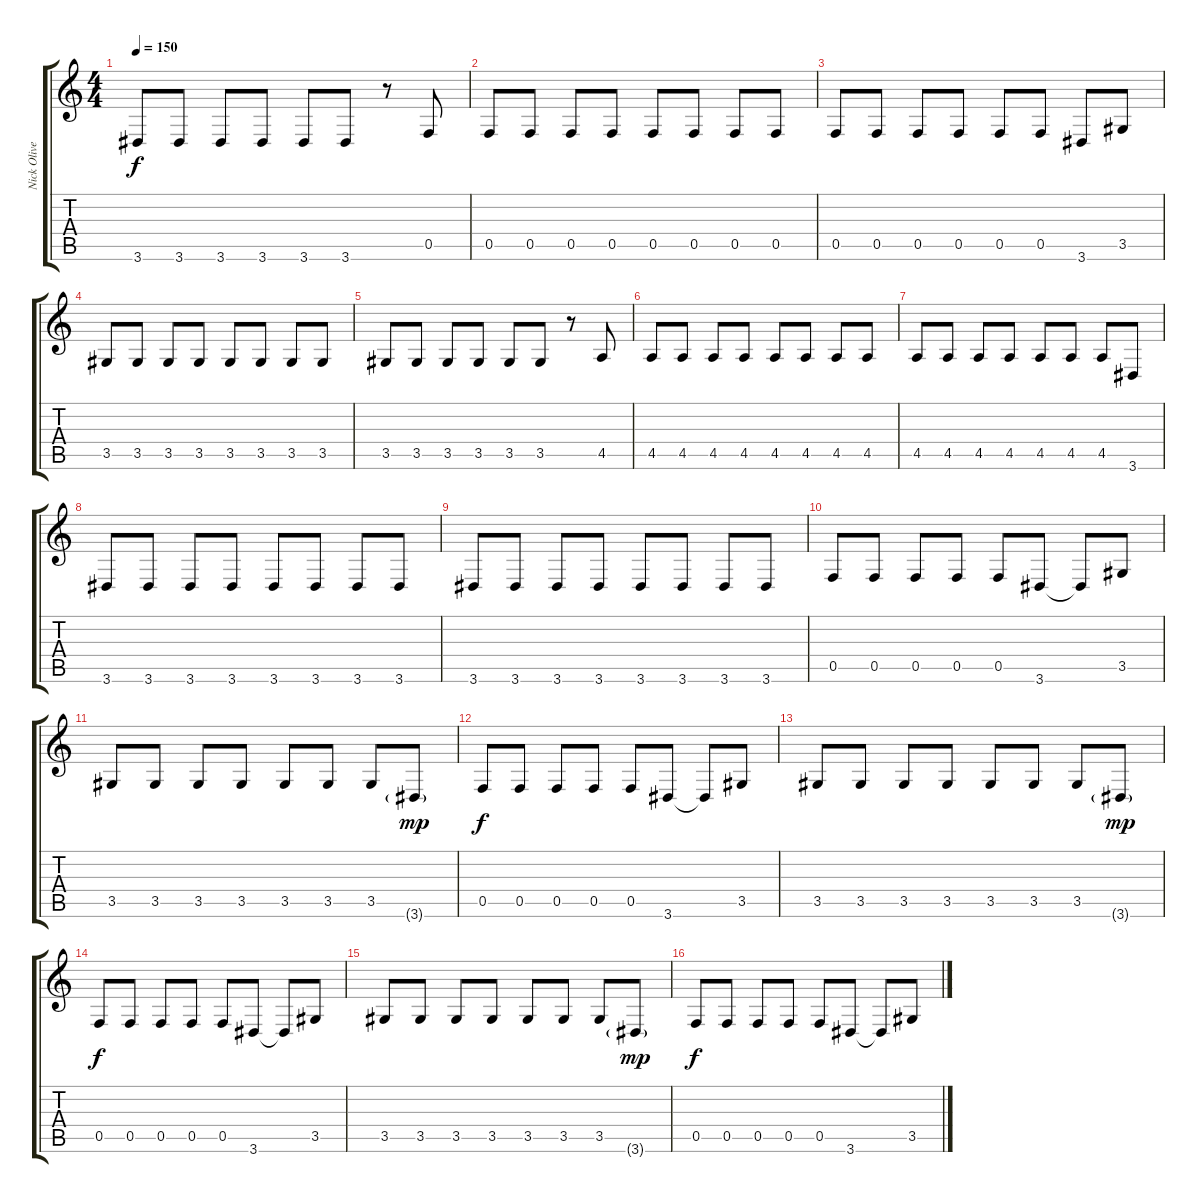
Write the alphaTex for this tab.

\track ("Nick Oliveri" "Nick Olive") {instrument electricbassfinger}
\staff {score tabs}
\tuning (C4 G3 Eb3 Bb2 F2 C2) {hide}
\ts (4 4)
\tempo 150
\clef g2
\ks c
3.6.8{dy f} 3.6.8 3.6.8 3.6.8 3.6.8 3.6.8 r.8 0.5.8 |
0.5.8 0.5.8 0.5.8 0.5.8 0.5.8 0.5.8 0.5.8 0.5.8 |
0.5.8 0.5.8 0.5.8 0.5.8 0.5.8 0.5.8 3.6.8 3.5.8 |
3.5.8 3.5.8 3.5.8 3.5.8 3.5.8 3.5.8 3.5.8 3.5.8 |
3.5.8 3.5.8 3.5.8 3.5.8 3.5.8 3.5.8 r.8 4.5.8 |
4.5.8 4.5.8 4.5.8 4.5.8 4.5.8 4.5.8 4.5.8 4.5.8 |
4.5.8 4.5.8 4.5.8 4.5.8 4.5.8 4.5.8 4.5.8 3.6.8 |
3.6.8 3.6.8 3.6.8 3.6.8 3.6.8 3.6.8 3.6.8 3.6.8 |
3.6.8 3.6.8 3.6.8 3.6.8 3.6.8 3.6.8 3.6.8 3.6.8 |
\section ("" "")
0.5.8 0.5.8 0.5.8 0.5.8 0.5.8 3.6.8 3.6{t}.8 3.5.8 |
3.5.8 3.5.8 3.5.8 3.5.8 3.5.8 3.5.8 3.5.8 3.6{g}.8{dy mp} |
0.5.8{dy f} 0.5.8 0.5.8 0.5.8 0.5.8 3.6.8 3.6{t}.8 3.5.8 |
3.5.8 3.5.8 3.5.8 3.5.8 3.5.8 3.5.8 3.5.8 3.6{g}.8{dy mp} |
0.5.8{dy f} 0.5.8 0.5.8 0.5.8 0.5.8 3.6.8 3.6{t}.8 3.5.8 |
3.5.8 3.5.8 3.5.8 3.5.8 3.5.8 3.5.8 3.5.8 3.6{g}.8{dy mp} |
0.5.8{dy f} 0.5.8 0.5.8 0.5.8 0.5.8 3.6.8 3.6{t}.8 3.5.8
